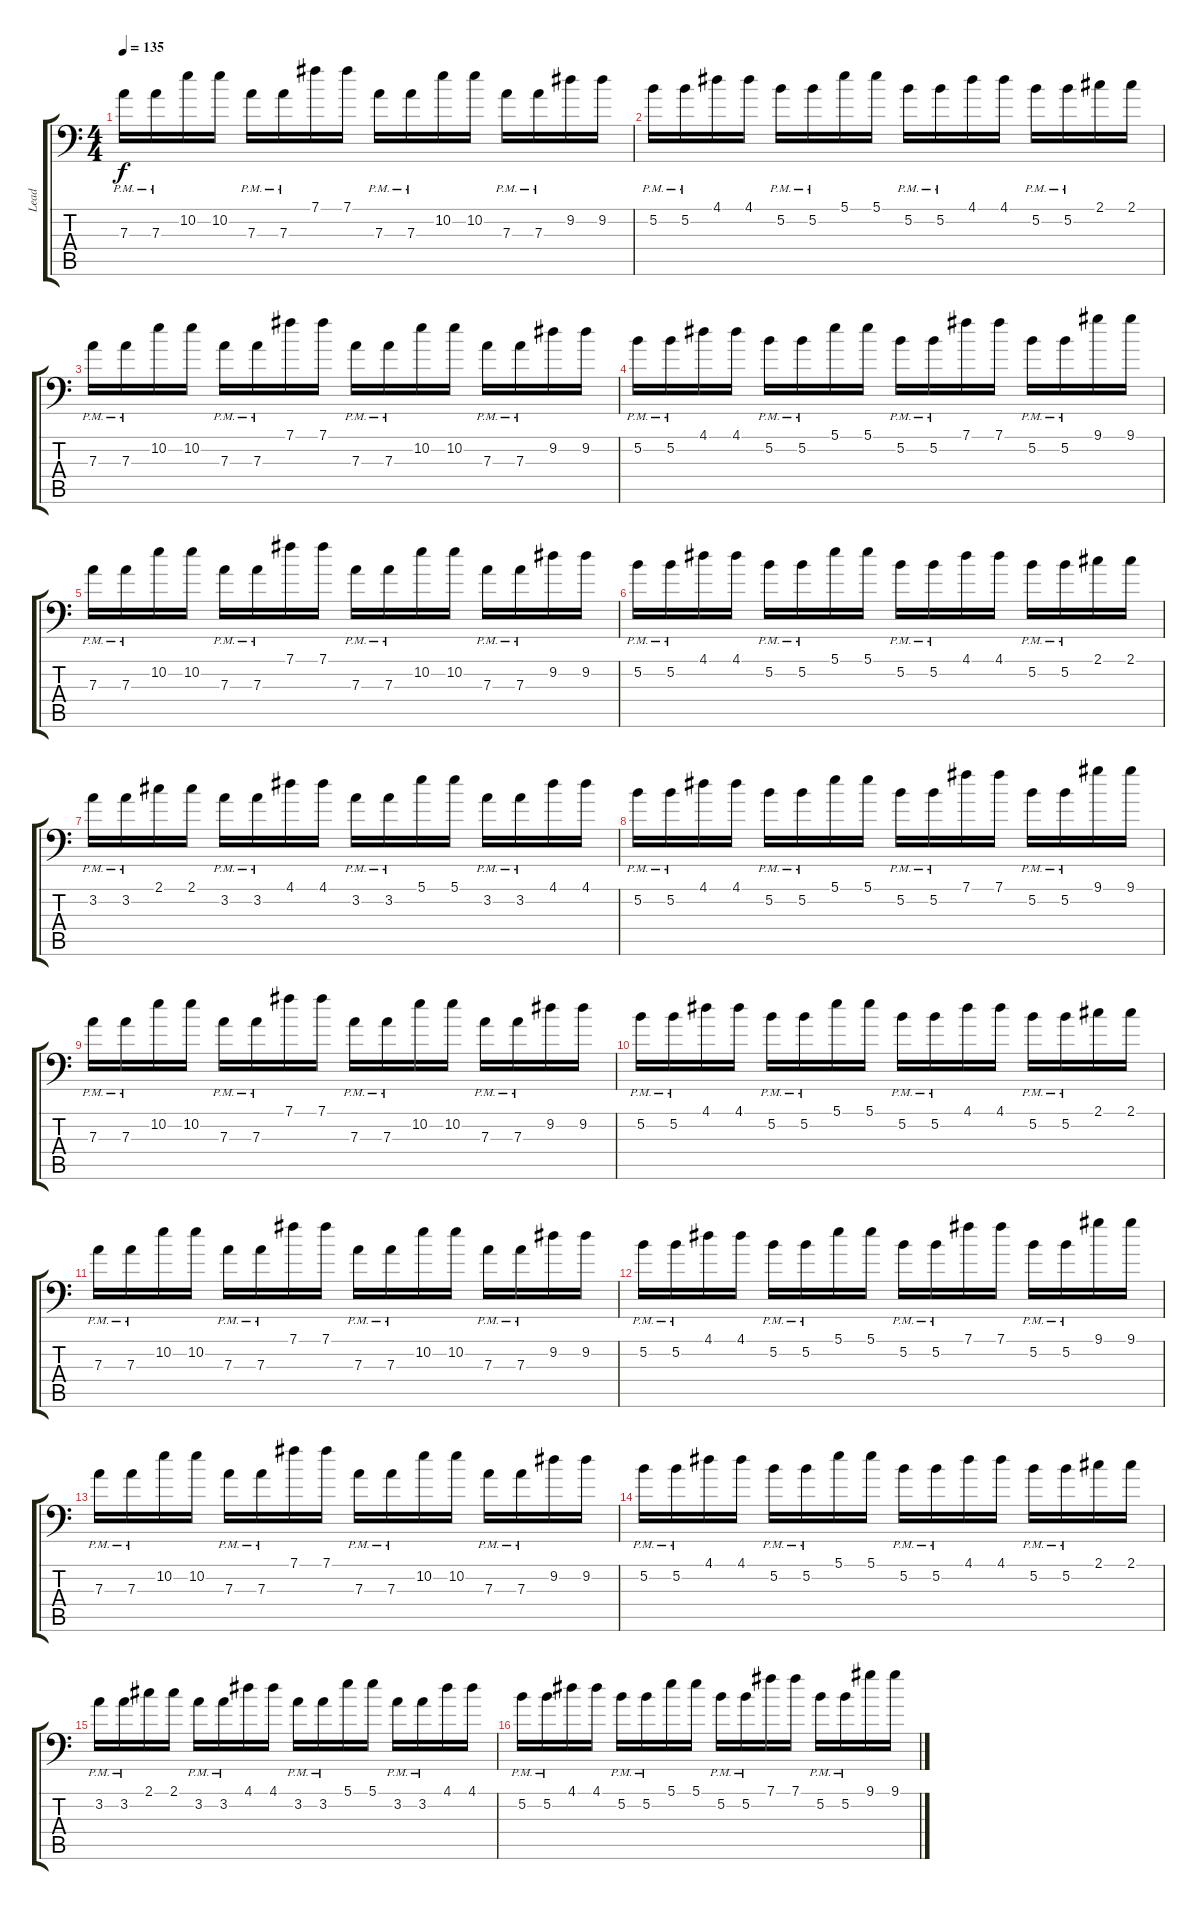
\track ("Lead" "Lead") {instrument distortionguitar}
\staff {score tabs}
\tuning (B3 Gb3 D3 A2 E2 A1) {hide}
\ts (4 4)
\tempo 135
\clef f4
\ks c
7.3{pm}.16{dy f} 7.3{pm}.16 10.2.16 10.2.16 7.3{pm}.16 7.3{pm}.16 7.1.16 7.1.16 7.3{pm}.16 7.3{pm}.16 10.2.16 10.2.16 7.3{pm}.16 7.3{pm}.16 9.2.16 9.2.16 |
5.2{pm}.16 5.2{pm}.16 4.1.16 4.1.16 5.2{pm}.16 5.2{pm}.16 5.1.16 5.1.16 5.2{pm}.16 5.2{pm}.16 4.1.16 4.1.16 5.2{pm}.16 5.2{pm}.16 2.1.16 2.1.16 |
7.3{pm}.16 7.3{pm}.16 10.2.16 10.2.16 7.3{pm}.16 7.3{pm}.16 7.1.16 7.1.16 7.3{pm}.16 7.3{pm}.16 10.2.16 10.2.16 7.3{pm}.16 7.3{pm}.16 9.2.16 9.2.16 |
5.2{pm}.16 5.2{pm}.16 4.1.16 4.1.16 5.2{pm}.16 5.2{pm}.16 5.1.16 5.1.16 5.2{pm}.16 5.2{pm}.16 7.1.16 7.1.16 5.2{pm}.16 5.2{pm}.16 9.1.16 9.1.16 |
7.3{pm}.16 7.3{pm}.16 10.2.16 10.2.16 7.3{pm}.16 7.3{pm}.16 7.1.16 7.1.16 7.3{pm}.16 7.3{pm}.16 10.2.16 10.2.16 7.3{pm}.16 7.3{pm}.16 9.2.16 9.2.16 |
5.2{pm}.16 5.2{pm}.16 4.1.16 4.1.16 5.2{pm}.16 5.2{pm}.16 5.1.16 5.1.16 5.2{pm}.16 5.2{pm}.16 4.1.16 4.1.16 5.2{pm}.16 5.2{pm}.16 2.1.16 2.1.16 |
3.2{pm}.16 3.2{pm}.16 2.1.16 2.1.16 3.2{pm}.16 3.2{pm}.16 4.1.16 4.1.16 3.2{pm}.16 3.2{pm}.16 5.1.16 5.1.16 3.2{pm}.16 3.2{pm}.16 4.1.16 4.1.16 |
5.2{pm}.16 5.2{pm}.16 4.1.16 4.1.16 5.2{pm}.16 5.2{pm}.16 5.1.16 5.1.16 5.2{pm}.16 5.2{pm}.16 7.1.16 7.1.16 5.2{pm}.16 5.2{pm}.16 9.1.16 9.1.16 |
7.3{pm}.16{balance 0} 7.3{pm}.16 10.2.16 10.2.16 7.3{pm}.16 7.3{pm}.16 7.1.16 7.1.16 7.3{pm}.16 7.3{pm}.16 10.2.16 10.2.16 7.3{pm}.16 7.3{pm}.16 9.2.16 9.2.16 |
5.2{pm}.16 5.2{pm}.16 4.1.16 4.1.16 5.2{pm}.16 5.2{pm}.16 5.1.16 5.1.16 5.2{pm}.16 5.2{pm}.16 4.1.16 4.1.16 5.2{pm}.16 5.2{pm}.16 2.1.16 2.1.16 |
7.3{pm}.16 7.3{pm}.16 10.2.16 10.2.16 7.3{pm}.16 7.3{pm}.16 7.1.16 7.1.16 7.3{pm}.16 7.3{pm}.16 10.2.16 10.2.16 7.3{pm}.16 7.3{pm}.16 9.2.16 9.2.16 |
5.2{pm}.16 5.2{pm}.16 4.1.16 4.1.16 5.2{pm}.16 5.2{pm}.16 5.1.16 5.1.16 5.2{pm}.16 5.2{pm}.16 7.1.16 7.1.16 5.2{pm}.16 5.2{pm}.16 9.1.16 9.1.16 |
7.3{pm}.16 7.3{pm}.16 10.2.16 10.2.16 7.3{pm}.16 7.3{pm}.16 7.1.16 7.1.16 7.3{pm}.16 7.3{pm}.16 10.2.16 10.2.16 7.3{pm}.16 7.3{pm}.16 9.2.16 9.2.16 |
5.2{pm}.16 5.2{pm}.16 4.1.16 4.1.16 5.2{pm}.16 5.2{pm}.16 5.1.16 5.1.16 5.2{pm}.16 5.2{pm}.16 4.1.16 4.1.16 5.2{pm}.16 5.2{pm}.16 2.1.16 2.1.16 |
3.2{pm}.16 3.2{pm}.16 2.1.16 2.1.16 3.2{pm}.16 3.2{pm}.16 4.1.16 4.1.16 3.2{pm}.16 3.2{pm}.16 5.1.16 5.1.16 3.2{pm}.16 3.2{pm}.16 4.1.16 4.1.16 |
5.2{pm}.16 5.2{pm}.16 4.1.16 4.1.16 5.2{pm}.16 5.2{pm}.16 5.1.16 5.1.16 5.2{pm}.16 5.2{pm}.16 7.1.16 7.1.16 5.2{pm}.16 5.2{pm}.16 9.1.16 9.1.16
